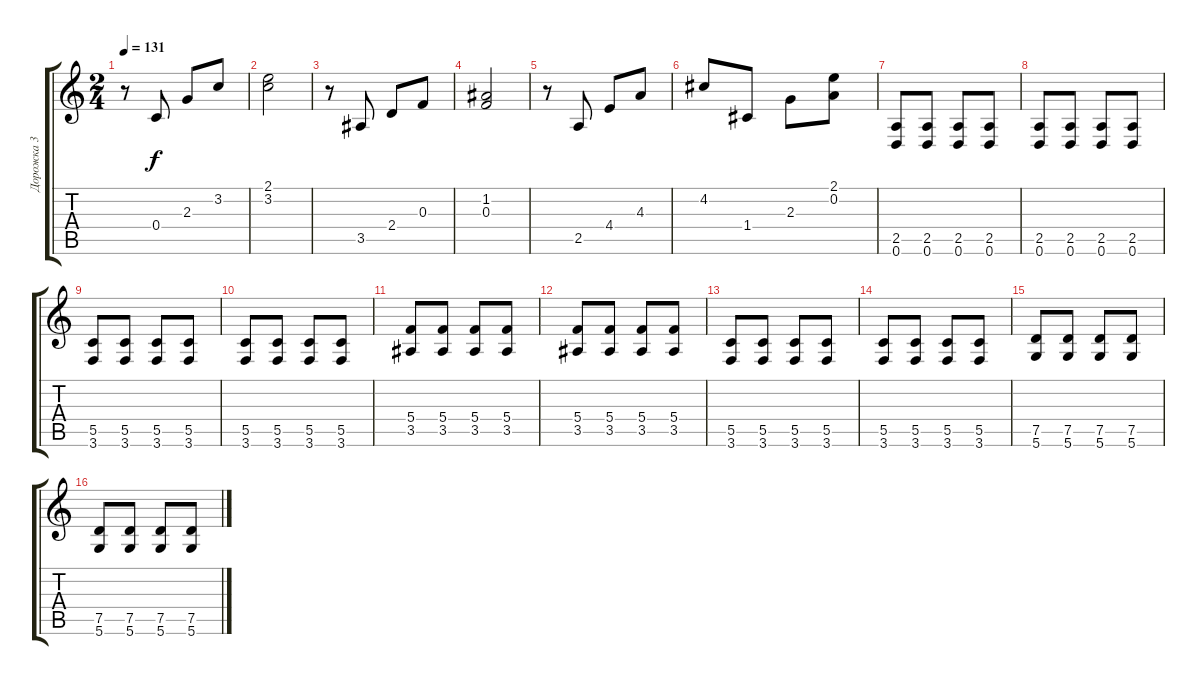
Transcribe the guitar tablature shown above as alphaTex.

\track ("Дорожка 3" "Дорожка 3") {instrument distortionguitar}
\staff {score tabs}
\tuning (D4 A3 F3 C3 G2 D2) {hide}
\ts (2 4)
\tempo 131
\clef g2
\ks c
r.8{dy f} 0.4.8 2.3.8 3.2.8 |
(2.1 3.2).2 |
r.8 3.5.8 2.4.8 0.3.8 |
(1.2 0.3).2 |
r.8 2.5.8 4.4.8 4.3.8 |
4.2.8 1.4.8 2.3.8 (2.1 0.2).8 |
(2.5 0.6).8{volume 13 instrument distortionguitar} (2.5 0.6).8 (2.5 0.6).8 (2.5 0.6).8 |
(2.5 0.6).8 (2.5 0.6).8 (2.5 0.6).8 (2.5 0.6).8 |
(5.5 3.6).8 (5.5 3.6).8 (5.5 3.6).8 (5.5 3.6).8 |
(5.5 3.6).8 (5.5 3.6).8 (5.5 3.6).8 (5.5 3.6).8 |
(5.4 3.5).8 (5.4 3.5).8 (5.4 3.5).8 (5.4 3.5).8 |
(5.4 3.5).8 (5.4 3.5).8 (5.4 3.5).8 (5.4 3.5).8 |
(5.5 3.6).8 (5.5 3.6).8 (5.5 3.6).8 (5.5 3.6).8 |
(5.5 3.6).8 (5.5 3.6).8 (5.5 3.6).8 (5.5 3.6).8 |
(7.5 5.6).8 (7.5 5.6).8 (7.5 5.6).8 (7.5 5.6).8 |
(7.5 5.6).8 (7.5 5.6).8 (7.5 5.6).8 (7.5 5.6).8
